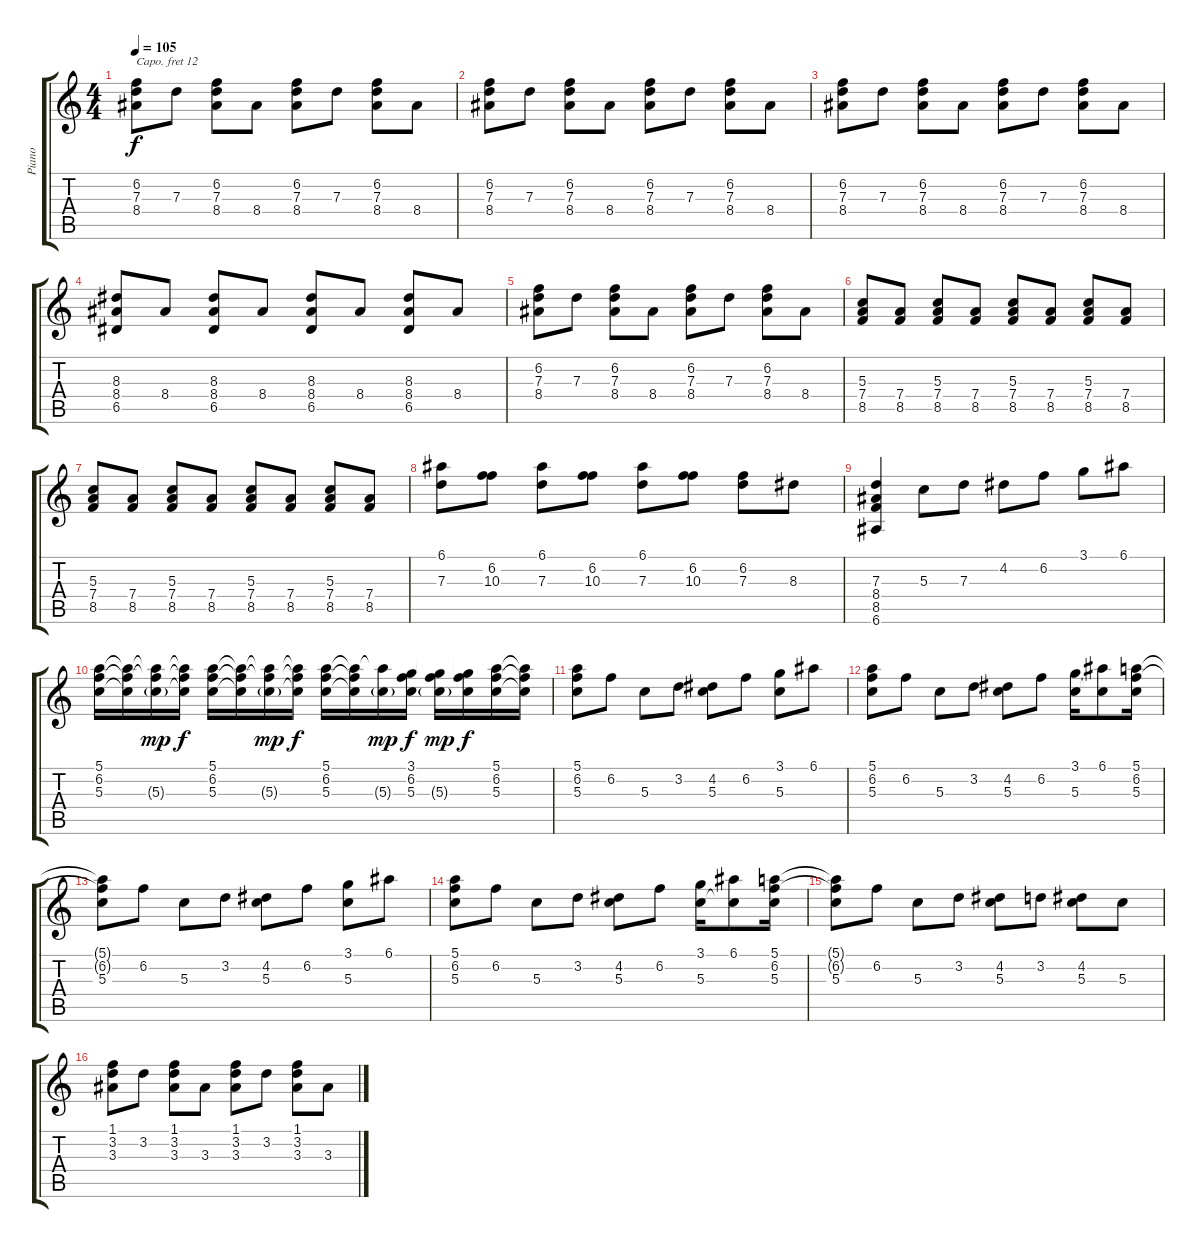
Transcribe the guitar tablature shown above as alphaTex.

\track ("Piano" "Piano") {instrument acousticgrandpiano}
\staff {score tabs}
\capo 12
\tuning (E4 B3 G3 D3 A2 E2) {hide}
\ts (4 4)
\tempo 105
\clef g2
\ks c
(6.2 7.3 8.4).8{dy f} 7.3.8 (6.2 7.3 8.4).8 8.4.8 (6.2 7.3 8.4).8 7.3.8 (6.2 7.3 8.4).8 8.4.8 |
(6.2 7.3 8.4).8 7.3.8 (6.2 7.3 8.4).8 8.4.8 (6.2 7.3 8.4).8 7.3.8 (6.2 7.3 8.4).8 8.4.8 |
(6.2 7.3 8.4).8 7.3.8 (6.2 7.3 8.4).8 8.4.8 (6.2 7.3 8.4).8 7.3.8 (6.2 7.3 8.4).8 8.4.8 |
(8.3 8.4 6.5).8 8.4.8 (8.3 8.4 6.5).8 8.4.8 (8.3 8.4 6.5).8 8.4.8 (8.3 8.4 6.5).8 8.4.8 |
(6.2 7.3 8.4).8 7.3.8 (6.2 7.3 8.4).8 8.4.8 (6.2 7.3 8.4).8 7.3.8 (6.2 7.3 8.4).8 8.4.8 |
(5.3 7.4 8.5).8 (7.4 8.5).8 (5.3 7.4 8.5).8 (7.4 8.5).8 (5.3 7.4 8.5).8 (7.4 8.5).8 (5.3 7.4 8.5).8 (7.4 8.5).8 |
(5.3 7.4 8.5).8 (7.4 8.5).8 (5.3 7.4 8.5).8 (7.4 8.5).8 (5.3 7.4 8.5).8 (7.4 8.5).8 (5.3 7.4 8.5).8 (7.4 8.5).8 |
(6.1 7.3).8 (6.2 10.3).8 (6.1 7.3).8 (6.2 10.3).8 (6.1 7.3).8 (6.2 10.3).8 (6.2 7.3).8 8.3.8 |
(7.3 8.4 8.5 6.6).4 5.3.8 7.3.8 4.2.8 6.2.8 3.1.8 6.1.8 |
(5.1 6.2 5.3).16 (5.1{t} 6.2{t} 5.3{t}).16 (5.1{t} 6.2{t} 5.3{g}).16{dy mp} (5.1{t} 6.2{t} 5.3{t}).16{dy f} (5.1 6.2 5.3).16 (5.1{t} 6.2{t} 5.3{t}).16 (5.1{t} 6.2{t} 5.3{g}).16{dy mp} (5.1{t} 6.2{t} 5.3{t}).16{dy f} (5.1 6.2 5.3).16 (5.1{t} 6.2{t} 5.3{t}).16 (5.1{t} 5.3{g}).16{dy mp} (3.1 6.2 5.3).16{dy f} (3.1{t} 6.2{t} 5.3{g}).16{dy mp} (3.1{t} 6.2{t} 5.3{t}).16{dy f} (5.1 6.2 5.3).16 (5.1{t} 6.2{t} 5.3{t}).16 |
(5.1 6.2 5.3).8 6.2.8 5.3.8 3.2.8 (4.2 5.3).8 6.2.8 (3.1 5.3).8 6.1.8 |
(5.1 6.2 5.3).8 6.2.8 5.3.8 3.2.8 (4.2 5.3).8 6.2.8 (3.1 5.3).16 (6.1 5.3{t}).8 (5.1 6.2 5.3).16 |
(5.1{t} 6.2{t} 5.3).8 6.2.8 5.3.8 3.2.8 (4.2 5.3).8 6.2.8 (3.1 5.3).8 6.1.8 |
(5.1 6.2 5.3).8 6.2.8 5.3.8 3.2.8 (4.2 5.3).8 6.2.8 (3.1 5.3).16 (6.1 5.3{t}).8 (5.1 6.2 5.3).16 |
(5.1{t} 6.2{t} 5.3).8 6.2.8 5.3.8 3.2.8 (4.2 5.3).8 3.2.8 (4.2 5.3).8 5.3.8 |
(1.1 3.2 3.3).8 3.2.8 (1.1 3.2 3.3).8 3.3.8 (1.1 3.2 3.3).8 3.2.8 (1.1 3.2 3.3).8 3.3.8
